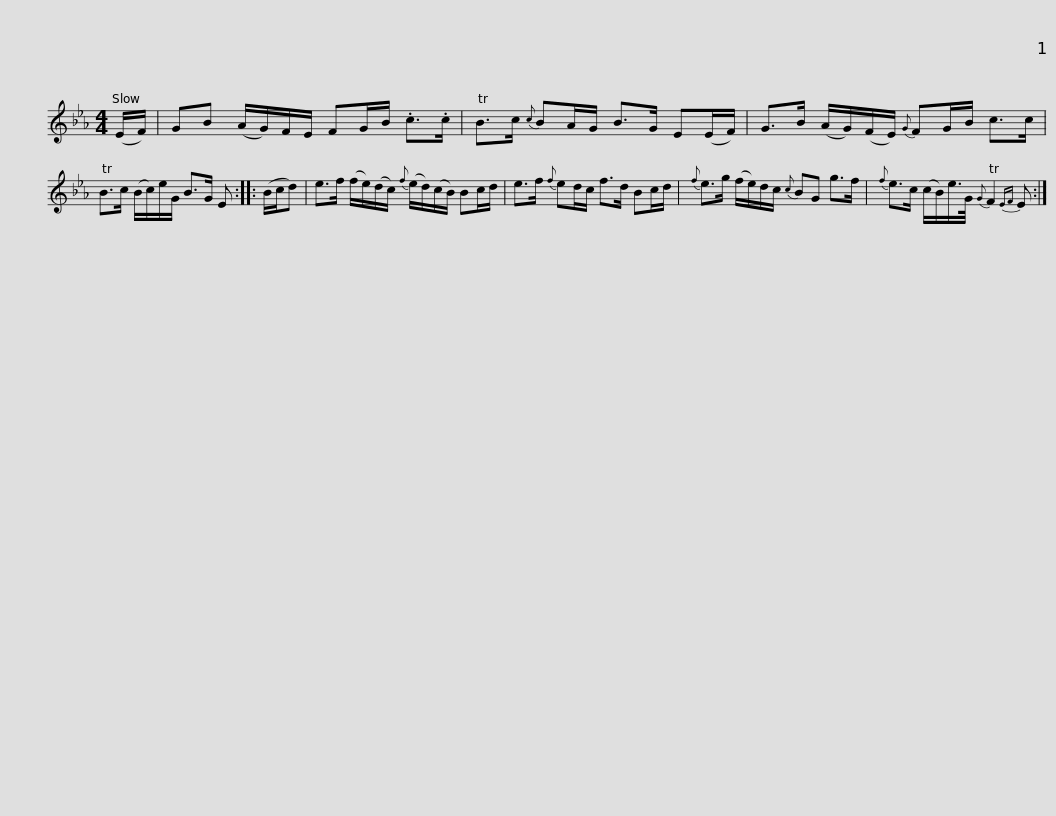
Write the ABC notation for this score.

X:1
L:1/8
M:4/4
I:linebreak $
K:Eb
V:1 treble
V:1
 (E/F/) | GB (A/G/)F/E/ FG/B/ .c>.c | TB>c{c} BA/G/ B>G E(E/F/) | G>B (A/G/)(F/E/){G} FG/B/ c>c |$ TB>c (B/c/)e/G/ B>G E :: %5
 (B/c/d) | e>f (f/e/)(d/c/){f} (e/d/)(c/B/) Bc/d/ | e>f{f} ed/c/ f>d Bc/d/ |${f} e>g (f/e/)d/c/{c} BG g>f |{f} e>c (c/B/)e/>G/{G} TF2{EF} E :| %10
